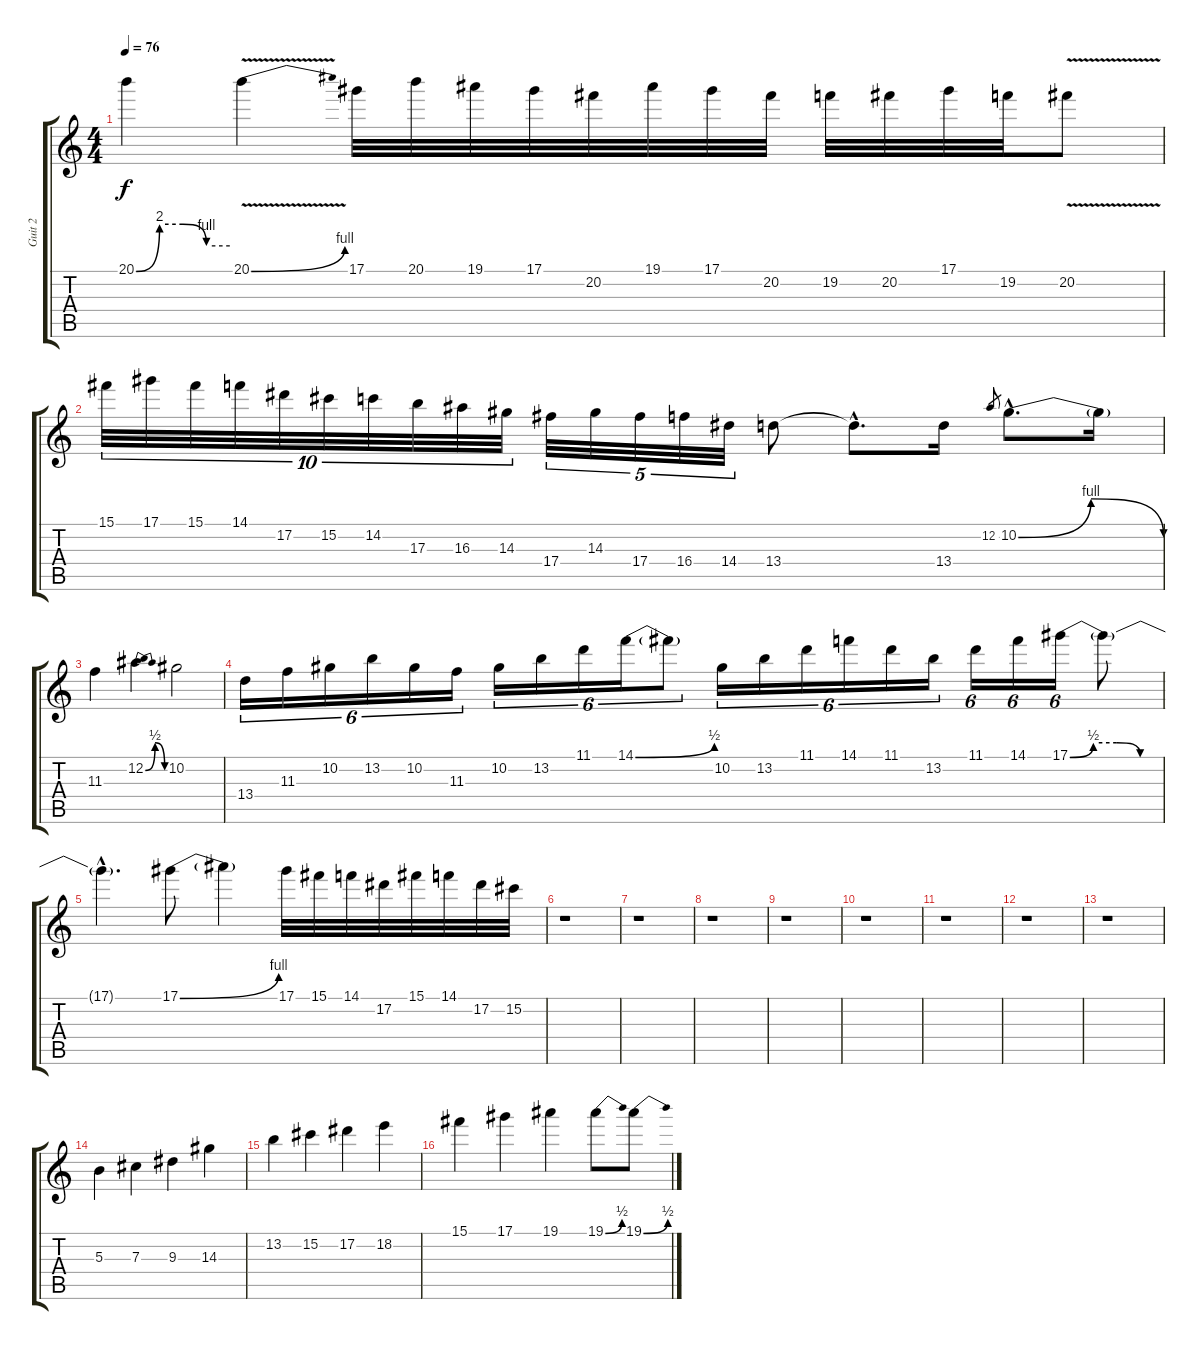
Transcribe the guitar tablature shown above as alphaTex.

\track ("Guit 2" "Guit 2") {instrument overdrivenguitar}
\staff {score tabs}
\tuning (Eb4 Bb3 Gb3 Db3 Ab2 Eb2) {hide}
\ts (4 4)
\tempo 76
\clef g2
\ks c
20.1{be (custom 0 0 15 8 30 8 45 4 60 4)}.4{dy f} 20.1{be (bend 0 0 60 4) v}.4 17.1.32 20.1.32 19.1.32 17.1.32 20.2.32 19.1.32 17.1.32 20.2.32 19.2.32 20.2.32 17.1.32 19.2.32 20.2{v}.8 |
15.1.32{tu (10 8)} 17.1.32{tu (10 8)} 15.1.32{tu (10 8)} 14.1.32{tu (10 8)} 17.2.32{tu (10 8)} 15.2.32{tu (10 8)} 14.2.32{tu (10 8)} 17.3.32{tu (10 8)} 16.3.32{tu (10 8)} 14.3.32{tu (10 8)} 17.4.32{tu (5 4)} 14.3.32{tu (5 4)} 17.4.32{tu (5 4)} 16.4.32{tu (5 4)} 14.4.32{tu (5 4)} 13.4.8 13.4{hac t}.8{d} 13.4.16 12.2.8{gr} 10.2{be (bendrelease 0 0 15 4 30 4 60 0) hac}.8{d} 10.2{t}.16 |
11.3.4 12.2{be (bendrelease 0 0 15 2 30 2 60 0)}.4 10.2.2 |
13.4.16{tu (6 4)} 11.3.16{tu (6 4)} 10.2.16{tu (6 4)} 13.2.16{tu (6 4)} 10.2.16{tu (6 4)} 11.3.16{tu (6 4)} 10.2.16{tu (6 4)} 13.2.16{tu (6 4)} 11.1.16{tu (6 4)} 14.1{be (bend 0 0 60 2)}.16{tu (6 4)} 14.1{t}.8{tu (6 4)} 10.2.16{tu (6 4)} 13.2.16{tu (6 4)} 11.1.16{tu (6 4)} 14.1.16{tu (6 4)} 11.1.16{tu (6 4)} 13.2.16{tu (6 4)} 11.1.16{tu (6 4)} 14.1.16{tu (6 4)} 17.1{be (custom 0 0 15 2 30 2 45 0 60 0)}.16{tu (6 4)} 17.1{t}.8 |
17.1{hac t}.4{d} 17.1{be (bend 0 0 60 4)}.8 17.1{t}.4 17.1.32 15.1.32 14.1.32 17.2.32 15.1.32 14.1.32 17.2.32 15.2.32 |
r.1 |
r.1 |
r.1 |
r.1 |
r.1 |
r.1 |
r.1 |
r.1 |
5.3.4 7.3.4 9.3.4 14.3.4 |
13.2.4 15.2.4 17.2.4 18.2.4 |
15.1.4 17.1.4 19.1.4 19.1{be (bend 0 0 60 2)}.8 19.1{be (bend 0 0 60 2)}.8
